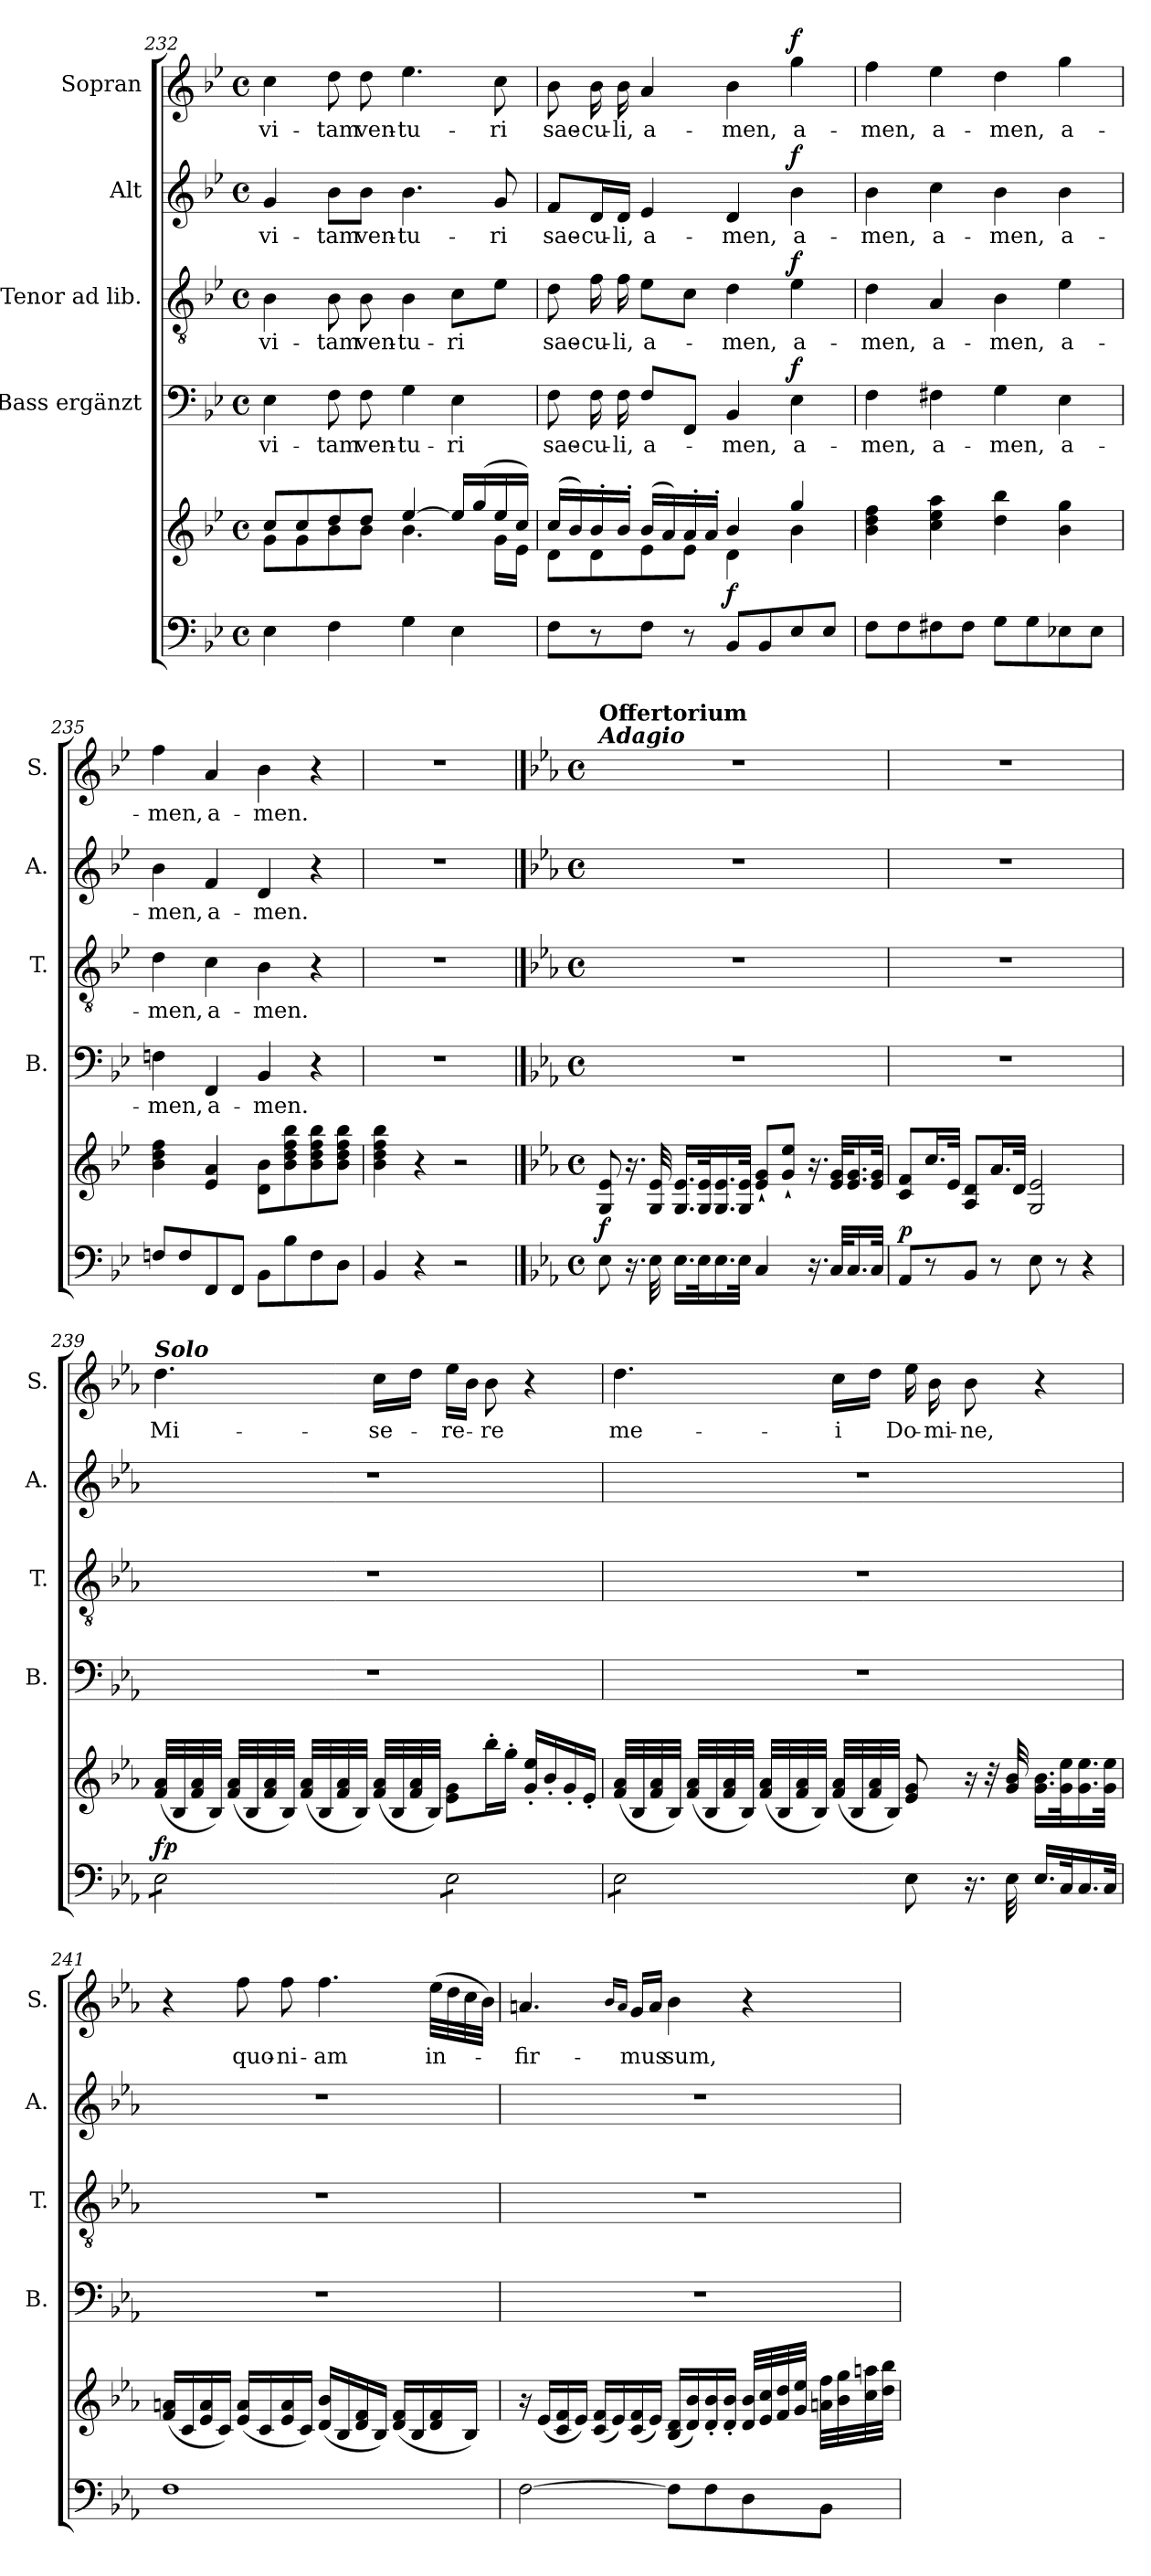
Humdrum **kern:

**kern	**kern	**dynam	**kern	**text	**dynam	**kern	**text	**dynam	**kern	**text	**dynam	**kern	**text	**dynam
*part5	*part5	*part5	*part4	*part4	*part4	*part3	*part3	*part3	*part2	*part2	*part2	*part1	*part1	*part1
*staff6	*staff5	*staff5/6	*staff4	*staff4	*staff4	*staff3	*staff3	*staff3	*staff2	*staff2	*staff2	*staff1	*staff1	*staff1
*	*	*	*I"Bass ergänzt	*	*	*I"Tenor ad lib.	*	*	*I"Alt	*	*	*I"Sopran	*	*
*	*	*	*I'B.	*	*	*I'T.	*	*	*I'A.	*	*	*I'S.	*	*
*clefF4	*clefG2	*	*clefF4	*	*	*clefGv2	*	*	*clefG2	*	*	*clefG2	*	*
*k[b-e-]	*k[b-e-]	*	*k[b-e-]	*	*	*k[b-e-]	*	*	*k[b-e-]	*	*	*k[b-e-]	*	*
*B-:	*B-:	*	*B-:	*	*	*B-:	*	*	*B-:	*	*	*B-:	*	*
*M4/4	*M4/4	*	*M4/4	*	*	*M4/4	*	*	*M4/4	*	*	*M4/4	*	*
*met(c)	*met(c)	*	*met(c)	*	*	*met(c)	*	*	*met(c)	*	*	*met(c)	*	*
=232	=232	=232	=232	=232	=232	=232	=232	=232	=232	=232	=232	=232	=232	=232
*	*^	*	*	*	*	*	*	*	*	*	*	*	*	*
!	!	!	!	!	!LO:LY:b	!	!	!LO:LY:b	!	!	!LO:LY:b	!	!	!LO:LY:b	!
4E-\	8cc/L	8g\L	.	4E-\	vi-	.	4B-\	vi-	.	4g/	vi-	.	4cc\	vi-	.
.	8cc/	8g\	.	.	.	.	.	.	.	.	.	.	.	.	.
!	!	!	!	!	!LO:LY:b	!	!	!LO:LY:b	!	!	!LO:LY:b	!	!	!LO:LY:b	!
4F\	8dd/	8b-\	.	8F\	-tam	.	8B-\	-tam	.	8b-\L	-tam	.	8dd\	-tam	.
!	!	!	!	!	!LO:LY:b	!	!	!LO:LY:b	!	!	!LO:LY:b	!	!	!LO:LY:b	!
.	8dd/J	8b-\J	.	8F\	ven-	.	8B-\	ven-	.	8b-\J	ven-	.	8dd\	ven-	.
!	!	!	!	!	!LO:LY:b	!	!	!LO:LY:b	!	!	!LO:LY:b	!	!	!LO:LY:b	!
4G\	[>4ee-/	4.b-\	.	4G\	-tu-	.	4B-\	-tu-	.	4.b-\	-tu-	.	4.ee-\	-tu-	.
!	!	!	!	!	!LO:LY:b	!	!	!LO:LY:b	!	!	!	!	!	!	!
4E-\	16ee-/LL]	.	.	4E-\	-ri	.	8c\L	-ri	.	.	.	.	.	.	.
.	(>16gg/	.	.	.	.	.	.	.	.	.	.	.	.	.	.
!	!	!	!	!	!	!	!	!	!	!	!LO:LY:b	!	!	!LO:LY:b	!
.	16ee-/	16g\LL	.	.	.	.	8e-\J	.	.	8g/	-ri	.	8cc\	-ri	.
.	16cc/JJ)	16e-\JJ	.	.	.	.	.	.	.	.	.	.	.	.	.
=233	=233	=233	=233	=233	=233	=233	=233	=233	=233	=233	=233	=233	=233	=233	=233
!	!	!	!	!	!LO:LY:b	!	!	!LO:LY:b	!	!	!LO:LY:b	!	!	!LO:LY:b	!
8F\L	(>16cc/LL	8d\L	.	8F\	sae-	.	8d\	sae-	.	8f/L	sae-	.	8b-\	sae-	.
.	16b-/)	.	.	.	.	.	.	.	.	.	.	.	.	.	.
!	!	!	!	!	!LO:LY:b	!	!	!LO:LY:b	!	!	!LO:LY:b	!	!	!LO:LY:b	!
8r	16b-'>/	8d\	.	16F\	-cu-	.	16f\	-cu-	.	16d/L	-cu-	.	16b-\	-cu-	.
!	!	!	!	!	!LO:LY:b	!	!	!LO:LY:b	!	!	!LO:LY:b	!	!	!LO:LY:b	!
.	16b-'>/JJ	.	.	16F\	-li,	.	16f\	-li,	.	16d/JJ	-li,	.	16b-\	-li,	.
!	!	!	!	!	!LO:LY:b	!	!	!LO:LY:b	!	!	!LO:LY:b	!	!	!LO:LY:b	!
8F\J	(>16b-/LL	8e-\	.	8F/L	a-	.	8e-\L	a-	.	4e-/	a-	.	4a/	a-	.
.	16a/)	.	.	.	.	.	.	.	.	.	.	.	.	.	.
8r	16a'>/	8e-\J	.	8FF/J	.	.	8c\J	.	.	.	.	.	.	.	.
.	16a'>/JJ	.	.	.	.	.	.	.	.	.	.	.	.	.	.
!	!	!	!LO:DY:a=2	!	!LO:LY:b	!	!	!LO:LY:b	!	!	!LO:LY:b	!	!	!LO:LY:b	!
8BB-/L	4b-/	4d\	f	4BB-/	-men,	.	4d\	-men,	.	4d/	-men,	.	4b-\	-men,	.
8BB-/	.	.	.	.	.	.	.	.	.	.	.	.	.	.	.
!	!	!	!	!	!LO:LY:b	!LO:DY:a	!	!LO:LY:b	!LO:DY:a	!	!LO:LY:b	!LO:DY:a	!	!LO:LY:b	!LO:DY:a
8E-/	4gg/	4b-\	.	4E-\	a-	f	4e-\	a-	f	4b-\	a-	f	4gg\	a-	f
8E-/J	.	.	.	.	.	.	.	.	.	.	.	.	.	.	.
*	*v	*v	*	*	*	*	*	*	*	*	*	*	*	*	*
!!LO:LB:g=z
=234	=234	=234	=234	=234	=234	=234	=234	=234	=234	=234	=234	=234	=234	=234
!	!	!	!	!LO:LY:b	!	!	!LO:LY:b	!	!	!LO:LY:b	!	!	!LO:LY:b	!
8F\L	4b-\ 4dd\ 4ff\	.	4F\	-men,	.	4d\	-men,	.	4b-\	-men,	.	4ff\	-men,	.
8F\	.	.	.	.	.	.	.	.	.	.	.	.	.	.
!	!	!	!	!LO:LY:b	!	!	!LO:LY:b	!	!	!LO:LY:b	!	!	!LO:LY:b	!
8F#X\	4cc\ 4ee-\ 4aa\	.	4F#X\	a-	.	4A/	a-	.	4cc\	a-	.	4ee-\	a-	.
8F#\J	.	.	.	.	.	.	.	.	.	.	.	.	.	.
!	!	!	!	!LO:LY:b	!	!	!LO:LY:b	!	!	!LO:LY:b	!	!	!LO:LY:b	!
8G\L	4dd\ 4bb-\	.	4G\	-men,	.	4B-\	-men,	.	4b-\	-men,	.	4dd\	-men,	.
8G\	.	.	.	.	.	.	.	.	.	.	.	.	.	.
!	!	!	!	!LO:LY:b	!	!	!LO:LY:b	!	!	!LO:LY:b	!	!	!LO:LY:b	!
8E-X\	4b-\ 4gg\	.	4E-\	a-	.	4e-\	a-	.	4b-\	a-	.	4gg\	a-	.
8E-\J	.	.	.	.	.	.	.	.	.	.	.	.	.	.
=235	=235	=235	=235	=235	=235	=235	=235	=235	=235	=235	=235	=235	=235	=235
!	!	!	!	!LO:LY:b	!	!	!LO:LY:b	!	!	!LO:LY:b	!	!	!LO:LY:b	!
8Fn/L	4b-\ 4dd\ 4ff\	.	4Fn\	-men,	.	4d\	-men,	.	4b-\	-men,	.	4ff\	-men,	.
8F/	.	.	.	.	.	.	.	.	.	.	.	.	.	.
!	!	!	!	!LO:LY:b	!	!	!LO:LY:b	!	!	!LO:LY:b	!	!	!LO:LY:b	!
8FF/	4e-/ 4a/	.	4FF/	a-	.	4c\	a-	.	4f/	a-	.	4a/	a-	.
8FF/J	.	.	.	.	.	.	.	.	.	.	.	.	.	.
!	!	!	!	!LO:LY:b	!	!	!LO:LY:b	!	!	!LO:LY:b	!	!	!LO:LY:b	!
8BB-\L	8d\ 8b-\L	.	4BB-/	-men.	.	4B-\	-men.	.	4d/	-men.	.	4b-\	-men.	.
8B-\	8b-\ 8dd\ 8ff\ 8bb-\	.	.	.	.	.	.	.	.	.	.	.	.	.
8F\	8b-\ 8dd\ 8ff\ 8bb-\	.	4r	.	.	4r	.	.	4r	.	.	4r	.	.
8D\J	8b-\ 8dd\ 8ff\ 8bb-\J	.	.	.	.	.	.	.	.	.	.	.	.	.
=236	=236	=236	=236	=236	=236	=236	=236	=236	=236	=236	=236	=236	=236	=236
4BB-/	4b-\ 4dd\ 4ff\ 4bb-\	.	1r	.	.	1r	.	.	1r	.	.	1r	.	.
4r	4r	.	.	.	.	.	.	.	.	.	.	.	.	.
2r	2r	.	.	.	.	.	.	.	.	.	.	.	.	.
!!LO:PB:g=z
==237	==237	==237	==237	==237	==237	==237	==237	==237	==237	==237	==237	==237	==237	==237
*k[b-e-a-]	*k[b-e-a-]	*	*k[b-e-a-]	*	*	*k[b-e-a-]	*	*	*k[b-e-a-]	*	*	*k[b-e-a-]	*	*
*E-:	*E-:	*	*E-:	*	*	*E-:	*	*	*E-:	*	*	*E-:	*	*
*M4/4	*M4/4	*	*M4/4	*	*	*M4/4	*	*	*M4/4	*	*	*M4/4	*	*
*met(c)	*met(c)	*	*met(c)	*	*	*met(c)	*	*	*met(c)	*	*	*met(c)	*	*
!	!	!	!	!	!	!	!	!	!	!	!	!LO:TX:a:Bi:t=Adagio	!	!
!	!	!	!	!	!	!	!	!	!	!	!	!LO:TX:a:B:t=Offertorium	!	!
!	!	!LO:DY:a=2	!	!	!	!	!	!	!	!	!	!	!	!
8E-\	8G/ 8e-/	f	1r	.	.	1r	.	.	1r	.	.	1r	.	.
16.r	16.r	.	.	.	.	.	.	.	.	.	.	.	.	.
32E-\	32G/ 32e-/	.	.	.	.	.	.	.	.	.	.	.	.	.
16.E-\LL	16.G/ 16.e-/LL	.	.	.	.	.	.	.	.	.	.	.	.	.
32E-\k	32G/ 32e-/k	.	.	.	.	.	.	.	.	.	.	.	.	.
16.E-\	16.G/ 16.e-/	.	.	.	.	.	.	.	.	.	.	.	.	.
32E-\JJk	32G/ 32e-/JJk	.	.	.	.	.	.	.	.	.	.	.	.	.
4C/	8e-/`< 8g/`<L	.	.	.	.	.	.	.	.	.	.	.	.	.
.	8g/`< 8ee-/`<J	.	.	.	.	.	.	.	.	.	.	.	.	.
16.r	16.r	.	.	.	.	.	.	.	.	.	.	.	.	.
32C/KLL	32e-/ 32g/KLL	.	.	.	.	.	.	.	.	.	.	.	.	.
16.C/	16.e-/ 16.g/	.	.	.	.	.	.	.	.	.	.	.	.	.
32C/JJk	32e-/ 32g/JJk	.	.	.	.	.	.	.	.	.	.	.	.	.
=238	=238	=238	=238	=238	=238	=238	=238	=238	=238	=238	=238	=238	=238	=238
!	!	!LO:DY:a=2	!	!	!	!	!	!	!	!	!	!	!	!
8AA-/L	8c/ 8f/L	p	1r	.	.	1r	.	.	1r	.	.	1r	.	.
8r	16.cc/L	.	.	.	.	.	.	.	.	.	.	.	.	.
.	32e-/JJk	.	.	.	.	.	.	.	.	.	.	.	.	.
8BB-/J	8A-/ 8d/L	.	.	.	.	.	.	.	.	.	.	.	.	.
8r	16.a-/L	.	.	.	.	.	.	.	.	.	.	.	.	.
.	32d/JJk	.	.	.	.	.	.	.	.	.	.	.	.	.
8E-\	2G/ 2e-/	.	.	.	.	.	.	.	.	.	.	.	.	.
8r	.	.	.	.	.	.	.	.	.	.	.	.	.	.
4r	.	.	.	.	.	.	.	.	.	.	.	.	.	.
!!LO:LB:g=z
=239	=239	=239	=239	=239	=239	=239	=239	=239	=239	=239	=239	=239	=239	=239
!	!	!	!	!	!	!	!	!	!	!	!	!LO:TX:a:Bi:t=Solo	!	!
!	!	!LO:DY:a=2	!	!	!	!	!	!	!	!	!	!	!LO:LY:b	!
*tremolo	*	*	*	*	*	*	*	*	*	*	*	*	*	*
8E-\L	(<32f/ 32a-/LLL	fp	1r	.	.	1r	.	.	1r	.	.	4.dd\	Mi-	.
.	32B-/	.	.	.	.	.	.	.	.	.	.	.	.	.
.	32f/ 32a-/	.	.	.	.	.	.	.	.	.	.	.	.	.
.	32B-/JJJ)	.	.	.	.	.	.	.	.	.	.	.	.	.
8E-\	(<32f/ 32a-/LLL	.	.	.	.	.	.	.	.	.	.	.	.	.
.	32B-/	.	.	.	.	.	.	.	.	.	.	.	.	.
.	32f/ 32a-/	.	.	.	.	.	.	.	.	.	.	.	.	.
.	32B-/JJJ)	.	.	.	.	.	.	.	.	.	.	.	.	.
8E-\	(<32f/ 32a-/LLL	.	.	.	.	.	.	.	.	.	.	.	.	.
.	32B-/	.	.	.	.	.	.	.	.	.	.	.	.	.
.	32f/ 32a-/	.	.	.	.	.	.	.	.	.	.	.	.	.
.	32B-/JJJ)	.	.	.	.	.	.	.	.	.	.	.	.	.
!	!	!	!	!	!	!	!	!	!	!	!	!	!LO:LY:b	!
8E-\J	(<32f/ 32a-/LLL	.	.	.	.	.	.	.	.	.	.	16cc\LL	-se-	.
.	32B-/	.	.	.	.	.	.	.	.	.	.	.	.	.
.	32f/ 32a-/	.	.	.	.	.	.	.	.	.	.	16dd\JJ	.	.
.	32B-/JJJ)	.	.	.	.	.	.	.	.	.	.	.	.	.
!	!	!	!	!	!	!	!	!	!	!	!	!	!LO:LY:b	!
8E-\L	8e-\ 8g\L	.	.	.	.	.	.	.	.	.	.	16ee-\LL	-re-	.
.	.	.	.	.	.	.	.	.	.	.	.	16b-\JJ	.	.
!	!	!	!	!	!	!	!	!	!	!	!	!	!LO:LY:b	!
8E-\	16bb-'>\L	.	.	.	.	.	.	.	.	.	.	8b-\	-re	.
.	16gg'>\JJ	.	.	.	.	.	.	.	.	.	.	.	.	.
8E-\	16g/'< 16ee-/'<LL	.	.	.	.	.	.	.	.	.	.	4r	.	.
.	16b-'</	.	.	.	.	.	.	.	.	.	.	.	.	.
8E-\J	16g'</	.	.	.	.	.	.	.	.	.	.	.	.	.
.	16e-'</JJ	.	.	.	.	.	.	.	.	.	.	.	.	.
=240	=240	=240	=240	=240	=240	=240	=240	=240	=240	=240	=240	=240	=240	=240
!	!	!	!	!	!	!	!	!	!	!	!	!	!LO:LY:b	!
8E-\L	(<32f/ 32a-/LLL	.	1r	.	.	1r	.	.	1r	.	.	4.dd\	me-	.
.	32B-/	.	.	.	.	.	.	.	.	.	.	.	.	.
.	32f/ 32a-/	.	.	.	.	.	.	.	.	.	.	.	.	.
.	32B-/JJJ)	.	.	.	.	.	.	.	.	.	.	.	.	.
8E-\	(<32f/ 32a-/LLL	.	.	.	.	.	.	.	.	.	.	.	.	.
.	32B-/	.	.	.	.	.	.	.	.	.	.	.	.	.
.	32f/ 32a-/	.	.	.	.	.	.	.	.	.	.	.	.	.
.	32B-/JJJ)	.	.	.	.	.	.	.	.	.	.	.	.	.
8E-\	(<32f/ 32a-/LLL	.	.	.	.	.	.	.	.	.	.	.	.	.
.	32B-/	.	.	.	.	.	.	.	.	.	.	.	.	.
.	32f/ 32a-/	.	.	.	.	.	.	.	.	.	.	.	.	.
.	32B-/JJJ)	.	.	.	.	.	.	.	.	.	.	.	.	.
!	!	!	!	!	!	!	!	!	!	!	!	!	!LO:LY:b	!
8E-\J	(<32f/ 32a-/LLL	.	.	.	.	.	.	.	.	.	.	16cc\LL	-i	.
*Xtremolo	*	*	*	*	*	*	*	*	*	*	*	*	*	*
.	32B-/	.	.	.	.	.	.	.	.	.	.	.	.	.
.	32f/ 32a-/	.	.	.	.	.	.	.	.	.	.	16dd\JJ	.	.
.	32B-/JJJ)	.	.	.	.	.	.	.	.	.	.	.	.	.
!	!	!	!	!	!	!	!	!	!	!	!	!	!LO:LY:b	!
8E-\	8e-/ 8g/	.	.	.	.	.	.	.	.	.	.	16ee-\	Do-	.
!	!	!	!	!	!	!	!	!	!	!	!	!	!LO:LY:b	!
.	.	.	.	.	.	.	.	.	.	.	.	16b-\	-mi-	.
!	!	!	!	!	!	!	!	!	!	!	!	!	!LO:LY:b	!
16.r	16r	.	.	.	.	.	.	.	.	.	.	8b-\	-ne,	.
.	32r	.	.	.	.	.	.	.	.	.	.	.	.	.
32E-\	32g/ 32b-/	.	.	.	.	.	.	.	.	.	.	.	.	.
16.E-/LL	16.g\ 16.b-\LL	.	.	.	.	.	.	.	.	.	.	4r	.	.
32C/k	32g\ 32ee-\k	.	.	.	.	.	.	.	.	.	.	.	.	.
16.C/	16.g\ 16.ee-\	.	.	.	.	.	.	.	.	.	.	.	.	.
32C/JJk	32g\ 32ee-\JJk	.	.	.	.	.	.	.	.	.	.	.	.	.
!!LO:PB:g=z
=241	=241	=241	=241	=241	=241	=241	=241	=241	=241	=241	=241	=241	=241	=241
1F	(<16f/ 16an/LL	.	1r	.	.	1r	.	.	1r	.	.	4r	.	.
.	16c/	.	.	.	.	.	.	.	.	.	.	.	.	.
.	16e-/ 16a/	.	.	.	.	.	.	.	.	.	.	.	.	.
.	16c/JJ)	.	.	.	.	.	.	.	.	.	.	.	.	.
!	!	!	!	!	!	!	!	!	!	!	!	!	!LO:LY:b	!
.	(<16e-/ 16a/LL	.	.	.	.	.	.	.	.	.	.	8ff\	quo-	.
.	16c/	.	.	.	.	.	.	.	.	.	.	.	.	.
!	!	!	!	!	!	!	!	!	!	!	!	!	!LO:LY:b	!
.	16e-/ 16a/	.	.	.	.	.	.	.	.	.	.	8ff\	-ni-	.
.	16c/JJ)	.	.	.	.	.	.	.	.	.	.	.	.	.
!	!	!	!	!	!	!	!	!	!	!	!	!	!LO:LY:b	!
.	(<16d/ 16b-/LL	.	.	.	.	.	.	.	.	.	.	4.ff\	-am	.
.	16B-/	.	.	.	.	.	.	.	.	.	.	.	.	.
.	16d/ 16f/	.	.	.	.	.	.	.	.	.	.	.	.	.
.	16B-/JJ)	.	.	.	.	.	.	.	.	.	.	.	.	.
.	(<16d/ 16f/LL	.	.	.	.	.	.	.	.	.	.	.	.	.
.	16B-/	.	.	.	.	.	.	.	.	.	.	.	.	.
!	!	!	!	!	!	!	!	!	!	!	!	!	!LO:LY:b	!
.	16d/ 16f/	.	.	.	.	.	.	.	.	.	.	(>32ee-\LLL	in-	.
.	.	.	.	.	.	.	.	.	.	.	.	32dd\	.	.
.	16B-/JJ)	.	.	.	.	.	.	.	.	.	.	32cc\	.	.
.	.	.	.	.	.	.	.	.	.	.	.	32b-\JJJ)	.	.
=242	=242	=242	=242	=242	=242	=242	=242	=242	=242	=242	=242	=242	=242	=242
!	!	!	!	!	!	!	!	!	!	!	!	!	!LO:LY:b	!
[2F\	16r	.	1r	.	.	1r	.	.	1r	.	.	4.an/	-fir-	.
.	(<16e-/LL	.	.	.	.	.	.	.	.	.	.	.	.	.
.	16c/ 16f/	.	.	.	.	.	.	.	.	.	.	.	.	.
.	16e-/JJ)	.	.	.	.	.	.	.	.	.	.	.	.	.
.	(<16c/ 16f/LL	.	.	.	.	.	.	.	.	.	.	.	.	.
.	16e-/)	.	.	.	.	.	.	.	.	.	.	.	.	.
.	.	.	.	.	.	.	.	.	.	.	.	16qb-/LL	.	.
.	.	.	.	.	.	.	.	.	.	.	.	16qa/JJ	.	.
!	!	!	!	!	!	!	!	!	!	!	!	!	!LO:LY:b	!
.	(<16c/ 16f/	.	.	.	.	.	.	.	.	.	.	16g/LL	-mus	.
.	16e-/JJ)	.	.	.	.	.	.	.	.	.	.	16a/JJ	.	.
!	!	!	!	!	!	!	!	!	!	!	!	!	!LO:LY:b	!
8F\L]	(<16B-/ 16d/LL	.	.	.	.	.	.	.	.	.	.	4b-\	sum,	.
.	16d/ 16b-/)	.	.	.	.	.	.	.	.	.	.	.	.	.
8F\	16d/'< 16b-/'<	.	.	.	.	.	.	.	.	.	.	.	.	.
.	16d/'< 16b-/'<JJ	.	.	.	.	.	.	.	.	.	.	.	.	.
8D\	32d/ 32b-/LLL	.	.	.	.	.	.	.	.	.	.	4r	.	.
.	32e-/ 32cc/	.	.	.	.	.	.	.	.	.	.	.	.	.
.	32f/ 32dd/	.	.	.	.	.	.	.	.	.	.	.	.	.
.	32g/ 32ee-/JJJ	.	.	.	.	.	.	.	.	.	.	.	.	.
8BB-\J	32an\ 32ff\LLL	.	.	.	.	.	.	.	.	.	.	.	.	.
.	32b-\ 32gg\	.	.	.	.	.	.	.	.	.	.	.	.	.
.	32cc\ 32aan\	.	.	.	.	.	.	.	.	.	.	.	.	.
.	32dd\ 32bb-\JJJ	.	.	.	.	.	.	.	.	.	.	.	.	.
=	=	=	=	=	=	=	=	=	=	=	=	=	=	=
*-	*-	*-	*-	*-	*-	*-	*-	*-	*-	*-	*-	*-	*-	*-
